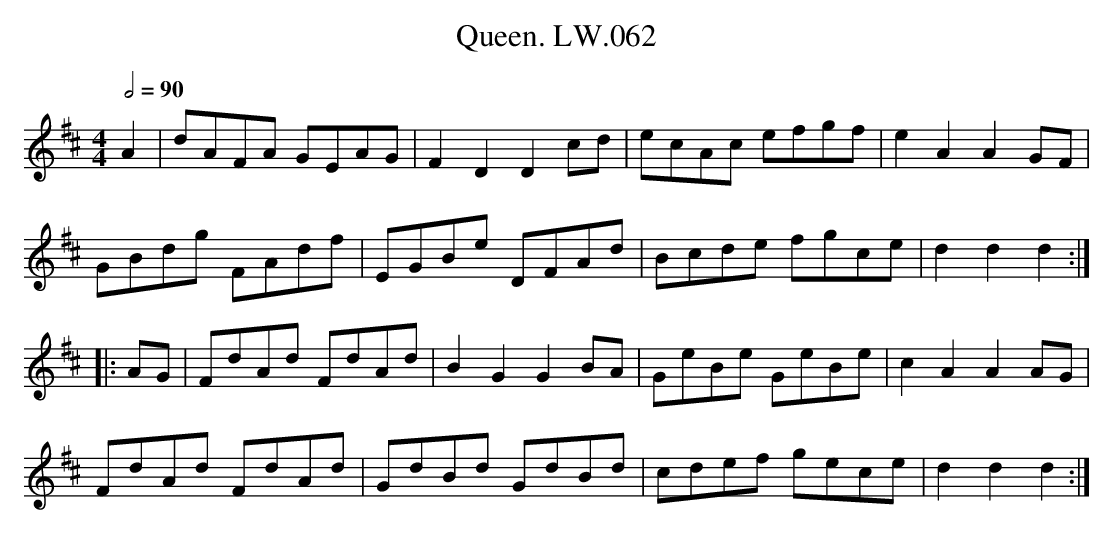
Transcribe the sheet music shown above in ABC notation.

X:1
T:Queen. LW.062
M:4/4
Q:1/2=90
L:1/8
K:D
A2 | dAFA GEAG | F2D2D2cd | ecAc efgf | e2A2A2GF |
GBdg FAdf | EGBe DFAd | Bcde fgce | d2d2d2:|
|: AG | FdAd FdAd |B2G2G2BA | GeBe GeBe | c2A2A2 AG |
FdAd FdAd | GdBd GdBd | cdef gece | d2d2d2:|
